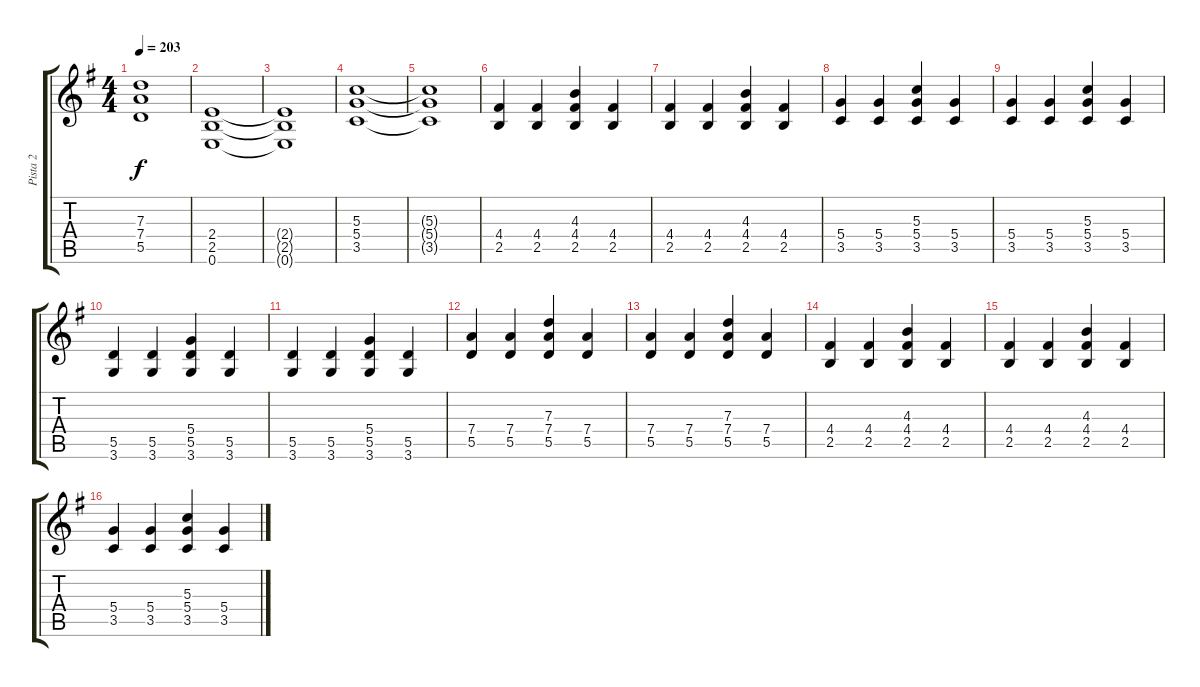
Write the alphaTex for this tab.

\track ("Pista 2" "Pista 2") {instrument electricguitarclean}
\staff {score tabs}
\tuning (E4 B3 G3 D3 A2 E2) {hide}
\ts (4 4)
\tempo 203
\clef g2
\ks g
(7.3{t} 7.4{t} 5.5{t}).1{dy f} |
(2.4 2.5 0.6).1 |
(2.4{t} 2.5{t} 0.6{t}).1 |
(5.3 5.4 3.5).1 |
(5.3{t} 5.4{t} 3.5{t}).1 |
(4.4 2.5).4 (4.4 2.5).4 (4.3 4.4 2.5).4 (4.4 2.5).4 |
(4.4 2.5).4 (4.4 2.5).4 (4.3 4.4 2.5).4 (4.4 2.5).4 |
(5.4 3.5).4 (5.4 3.5).4 (5.3 5.4 3.5).4 (5.4 3.5).4 |
(5.4 3.5).4 (5.4 3.5).4 (5.3 5.4 3.5).4 (5.4 3.5).4 |
(5.5 3.6).4 (5.5 3.6).4 (5.4 5.5 3.6).4 (5.5 3.6).4 |
(5.5 3.6).4 (5.5 3.6).4 (5.4 5.5 3.6).4 (5.5 3.6).4 |
(7.4 5.5).4 (7.4 5.5).4 (7.3 7.4 5.5).4 (7.4 5.5).4 |
(7.4 5.5).4 (7.4 5.5).4 (7.3 7.4 5.5).4 (7.4 5.5).4 |
(4.4 2.5).4 (4.4 2.5).4 (4.3 4.4 2.5).4 (4.4 2.5).4 |
(4.4 2.5).4 (4.4 2.5).4 (4.3 4.4 2.5).4 (4.4 2.5).4 |
(5.4 3.5).4 (5.4 3.5).4 (5.3 5.4 3.5).4 (5.4 3.5).4
